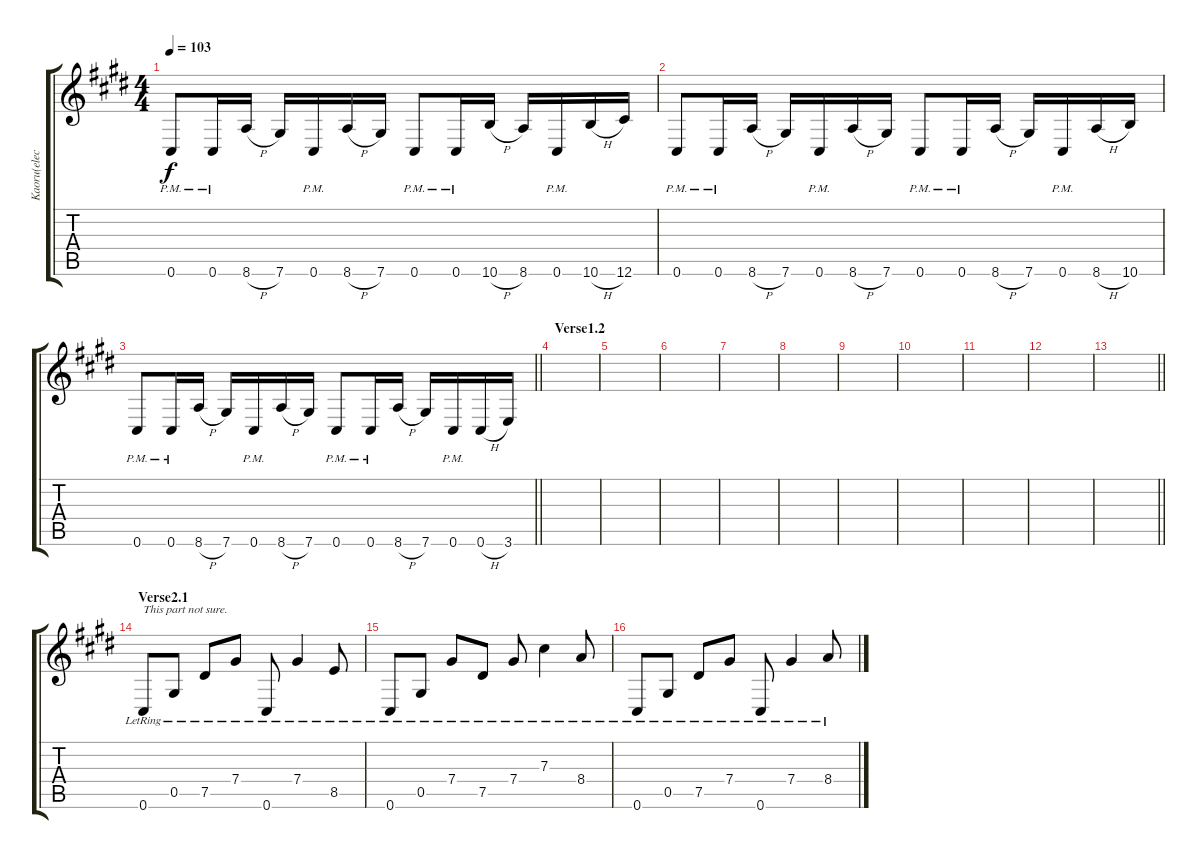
\track ("Kaoru(elec)" "Kaoru(elec") {instrument distortionguitar}
\staff {score tabs}
\tuning (Eb4 Bb3 Gb3 Db3 Ab2 Db2) {hide}
\ts (4 4)
\tempo 103
\clef g2
\ks c#minor
0.6{pm}.8{dy f} 0.6{pm}.16 8.6{h}.16 7.6.16 0.6{pm}.16 8.6{h}.16 7.6.16 0.6{pm}.8 0.6{pm}.16 10.6{h}.16 8.6.16 0.6{pm}.16 10.6{h}.16 12.6.16 |
0.6{pm}.8 0.6{pm}.16 8.6{h}.16 7.6.16 0.6{pm}.16 8.6{h}.16 7.6.16 0.6{pm}.8 0.6{pm}.16 8.6{h}.16 7.6.16 0.6{pm}.16 8.6{h}.16 10.6.16 |
\barLineRight lightlight
0.6{pm}.8 0.6{pm}.16 8.6{h}.16 7.6.16 0.6{pm}.16 8.6{h}.16 7.6.16 0.6{pm}.8 0.6{pm}.16 8.6{h}.16 7.6.16 0.6{pm}.16 0.6{h}.16 3.6.16 |
\section ("" "Verse1.2")
|
|
|
|
|
|
|
|
|
\barLineRight lightlight
|
\section ("" "Verse2.1")
0.6{lr}.8{txt "This part not sure." instrument electricguitarclean} 0.5{lr}.8 7.5{lr}.8 7.4{lr}.8 0.6{lr}.8 7.4{lr}.4 8.5{lr}.8 |
0.6{lr}.8 0.5{lr}.8 7.4{lr}.8 7.5{lr}.8 7.4{lr}.8 7.3{lr}.4 8.4{lr}.8 |
0.6{lr}.8 0.5{lr}.8 7.5{lr}.8 7.4{lr}.8 0.6{lr}.8 7.4{lr}.4 8.4{lr}.8
